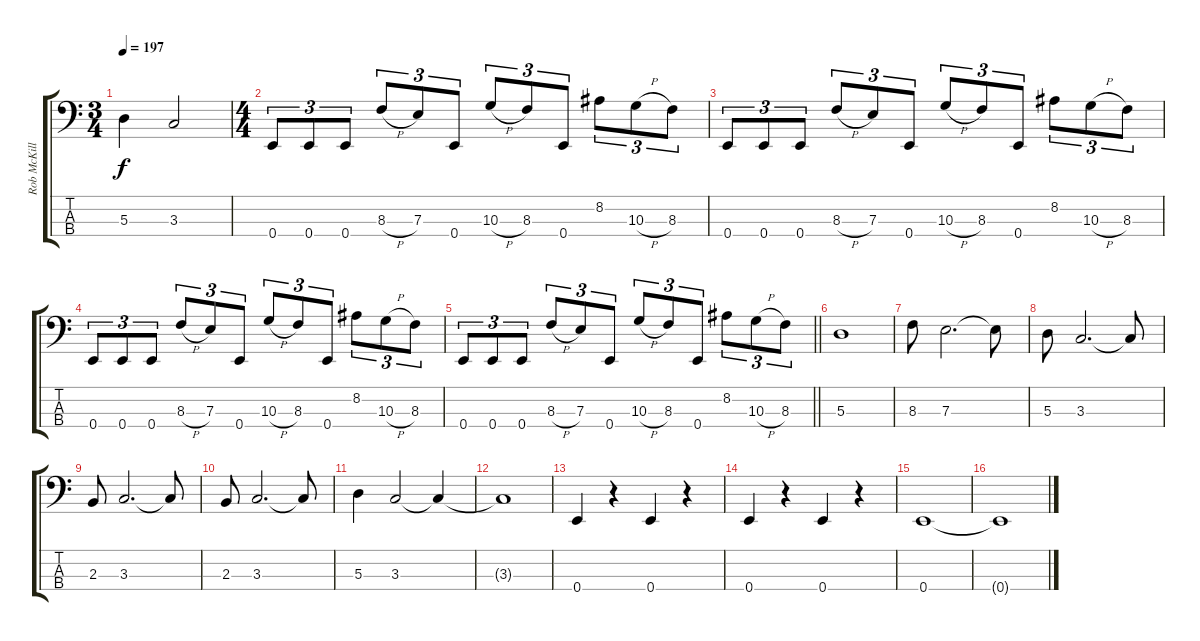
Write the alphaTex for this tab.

\track ("Rob McKillop" "Rob McKill") {instrument electricbassfinger}
\staff {score tabs}
\tuning (G2 D2 A1 E1) {hide}
\ts (3 4)
\tempo 197
\clef f4
\ks c
5.3.4{dy f} 3.3.2 |
\ts (4 4)
0.4.8{tu (3 2)} 0.4.8{tu (3 2)} 0.4.8{tu (3 2)} 8.3{h}.8{tu (3 2)} 7.3.8{tu (3 2)} 0.4.8{tu (3 2)} 10.3{h}.8{tu (3 2)} 8.3.8{tu (3 2)} 0.4.8{tu (3 2)} 8.2.8{tu (3 2)} 10.3{h}.8{tu (3 2)} 8.3.8{tu (3 2)} |
0.4.8{tu (3 2)} 0.4.8{tu (3 2)} 0.4.8{tu (3 2)} 8.3{h}.8{tu (3 2)} 7.3.8{tu (3 2)} 0.4.8{tu (3 2)} 10.3{h}.8{tu (3 2)} 8.3.8{tu (3 2)} 0.4.8{tu (3 2)} 8.2.8{tu (3 2)} 10.3{h}.8{tu (3 2)} 8.3.8{tu (3 2)} |
0.4.8{tu (3 2)} 0.4.8{tu (3 2)} 0.4.8{tu (3 2)} 8.3{h}.8{tu (3 2)} 7.3.8{tu (3 2)} 0.4.8{tu (3 2)} 10.3{h}.8{tu (3 2)} 8.3.8{tu (3 2)} 0.4.8{tu (3 2)} 8.2.8{tu (3 2)} 10.3{h}.8{tu (3 2)} 8.3.8{tu (3 2)} |
\barLineRight lightlight
0.4.8{tu (3 2)} 0.4.8{tu (3 2)} 0.4.8{tu (3 2)} 8.3{h}.8{tu (3 2)} 7.3.8{tu (3 2)} 0.4.8{tu (3 2)} 10.3{h}.8{tu (3 2)} 8.3.8{tu (3 2)} 0.4.8{tu (3 2)} 8.2.8{tu (3 2)} 10.3{h}.8{tu (3 2)} 8.3.8{tu (3 2)} |
5.3.1 |
8.3.8 7.3.2{d} 7.3{t}.8 |
5.3.8 3.3.2{d} 3.3{t}.8 |
2.3.8 3.3.2{d} 3.3{t}.8 |
2.3.8 3.3.2{d} 3.3{t}.8 |
5.3.4 3.3.2 3.3{t}.4 |
3.3{t}.1 |
0.4.4 r.4 0.4.4 r.4 |
0.4.4 r.4 0.4.4 r.4 |
0.4.1 |
0.4{t}.1
